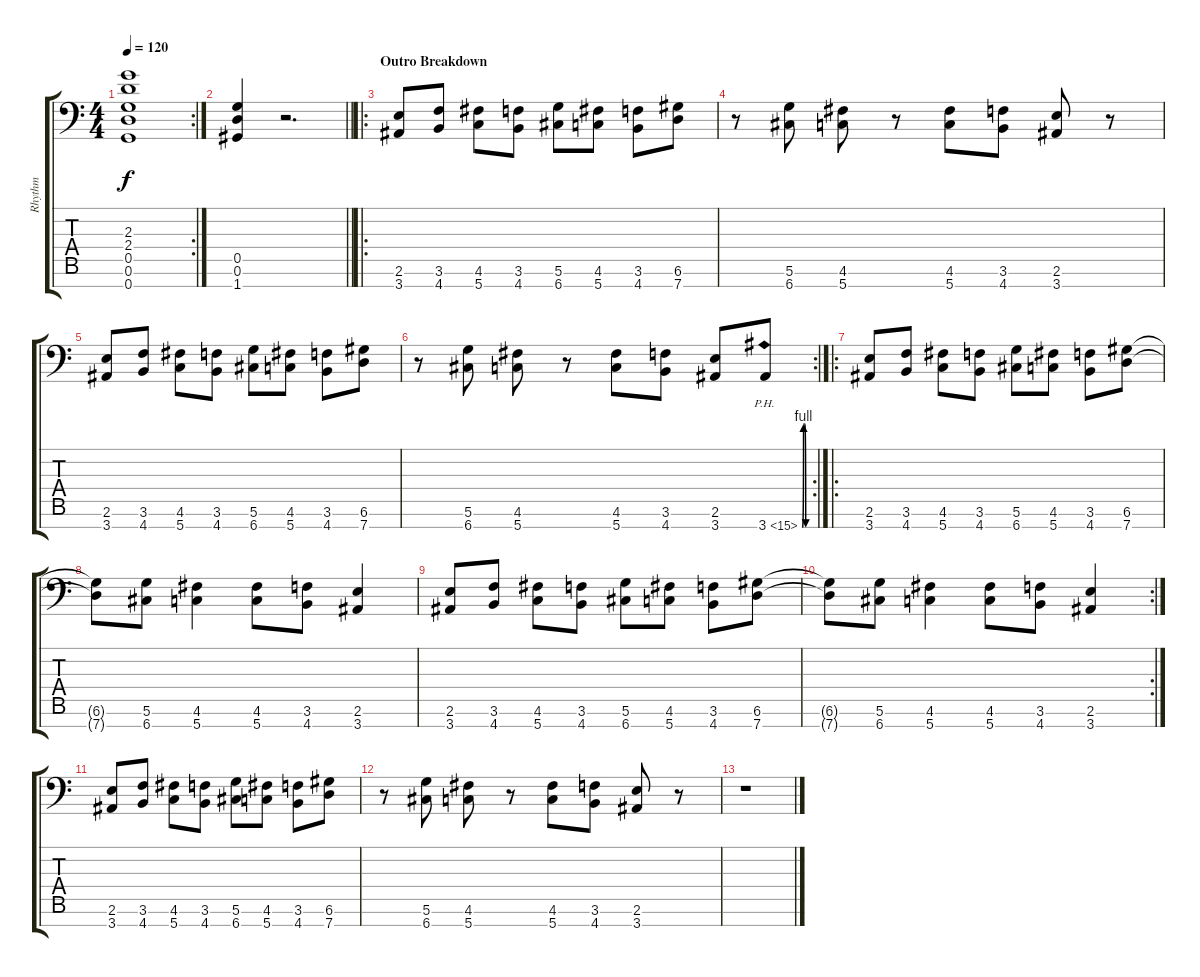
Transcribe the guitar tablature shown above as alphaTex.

\track ("Rhythm" "Rhythm") {instrument distortionguitar}
\staff {score tabs}
\tuning (D4 A3 F3 C3 G2 D2 G1) {hide}
\rc 2
\ts (4 4)
\tempo 120
\clef f4
\ks c
(2.3{t} 2.4{t} 0.5{t} 0.6{t} 0.7{t}).1{dy f} |
\barLineRight lightlight
(0.5 0.6 1.7).4 r.2{d} |
\ro
\section ("" "Outro Breakdown")
(2.6 3.7).8 (3.6 4.7).8 (4.6 5.7).8 (3.6 4.7).8 (5.6 6.7).8 (4.6 5.7).8 (3.6 4.7).8 (6.6 7.7).8 |
r.8 (5.6 6.7).8 (4.6 5.7).8 r.8 (4.6 5.7).8 (3.6 4.7).8 (2.6 3.7).8 r.8 |
(2.6 3.7).8 (3.6 4.7).8 (4.6 5.7).8 (3.6 4.7).8 (5.6 6.7).8 (4.6 5.7).8 (3.6 4.7).8 (6.6 7.7).8 |
\rc 2
r.8 (5.6 6.7).8 (4.6 5.7).8 r.8 (4.6 5.7).8 (3.6 4.7).8 (2.6 3.7).8 3.7{be (custom 0 0 10 4 20 4 30 0 60 0) ph 12}.8 |
\ro
(2.6 3.7).8 (3.6 4.7).8 (4.6 5.7).8 (3.6 4.7).8 (5.6 6.7).8 (4.6 5.7).8 (3.6 4.7).8 (6.6 7.7).8 |
(6.6{t} 7.7{t}).8 (5.6 6.7).8 (4.6 5.7).4 (4.6 5.7).8 (3.6 4.7).8 (2.6 3.7).4 |
(2.6 3.7).8 (3.6 4.7).8 (4.6 5.7).8 (3.6 4.7).8 (5.6 6.7).8 (4.6 5.7).8 (3.6 4.7).8 (6.6 7.7).8 |
\rc 2
(6.6{t} 7.7{t}).8 (5.6 6.7).8 (4.6 5.7).4 (4.6 5.7).8 (3.6 4.7).8 (2.6 3.7).4 |
(2.6 3.7).8 (3.6 4.7).8 (4.6 5.7).8 (3.6 4.7).8 (5.6 6.7).8 (4.6 5.7).8 (3.6 4.7).8 (6.6 7.7).8 |
r.8 (5.6 6.7).8 (4.6 5.7).8 r.8 (4.6 5.7).8 (3.6 4.7).8 (2.6 3.7).8 r.8 |
r.1
